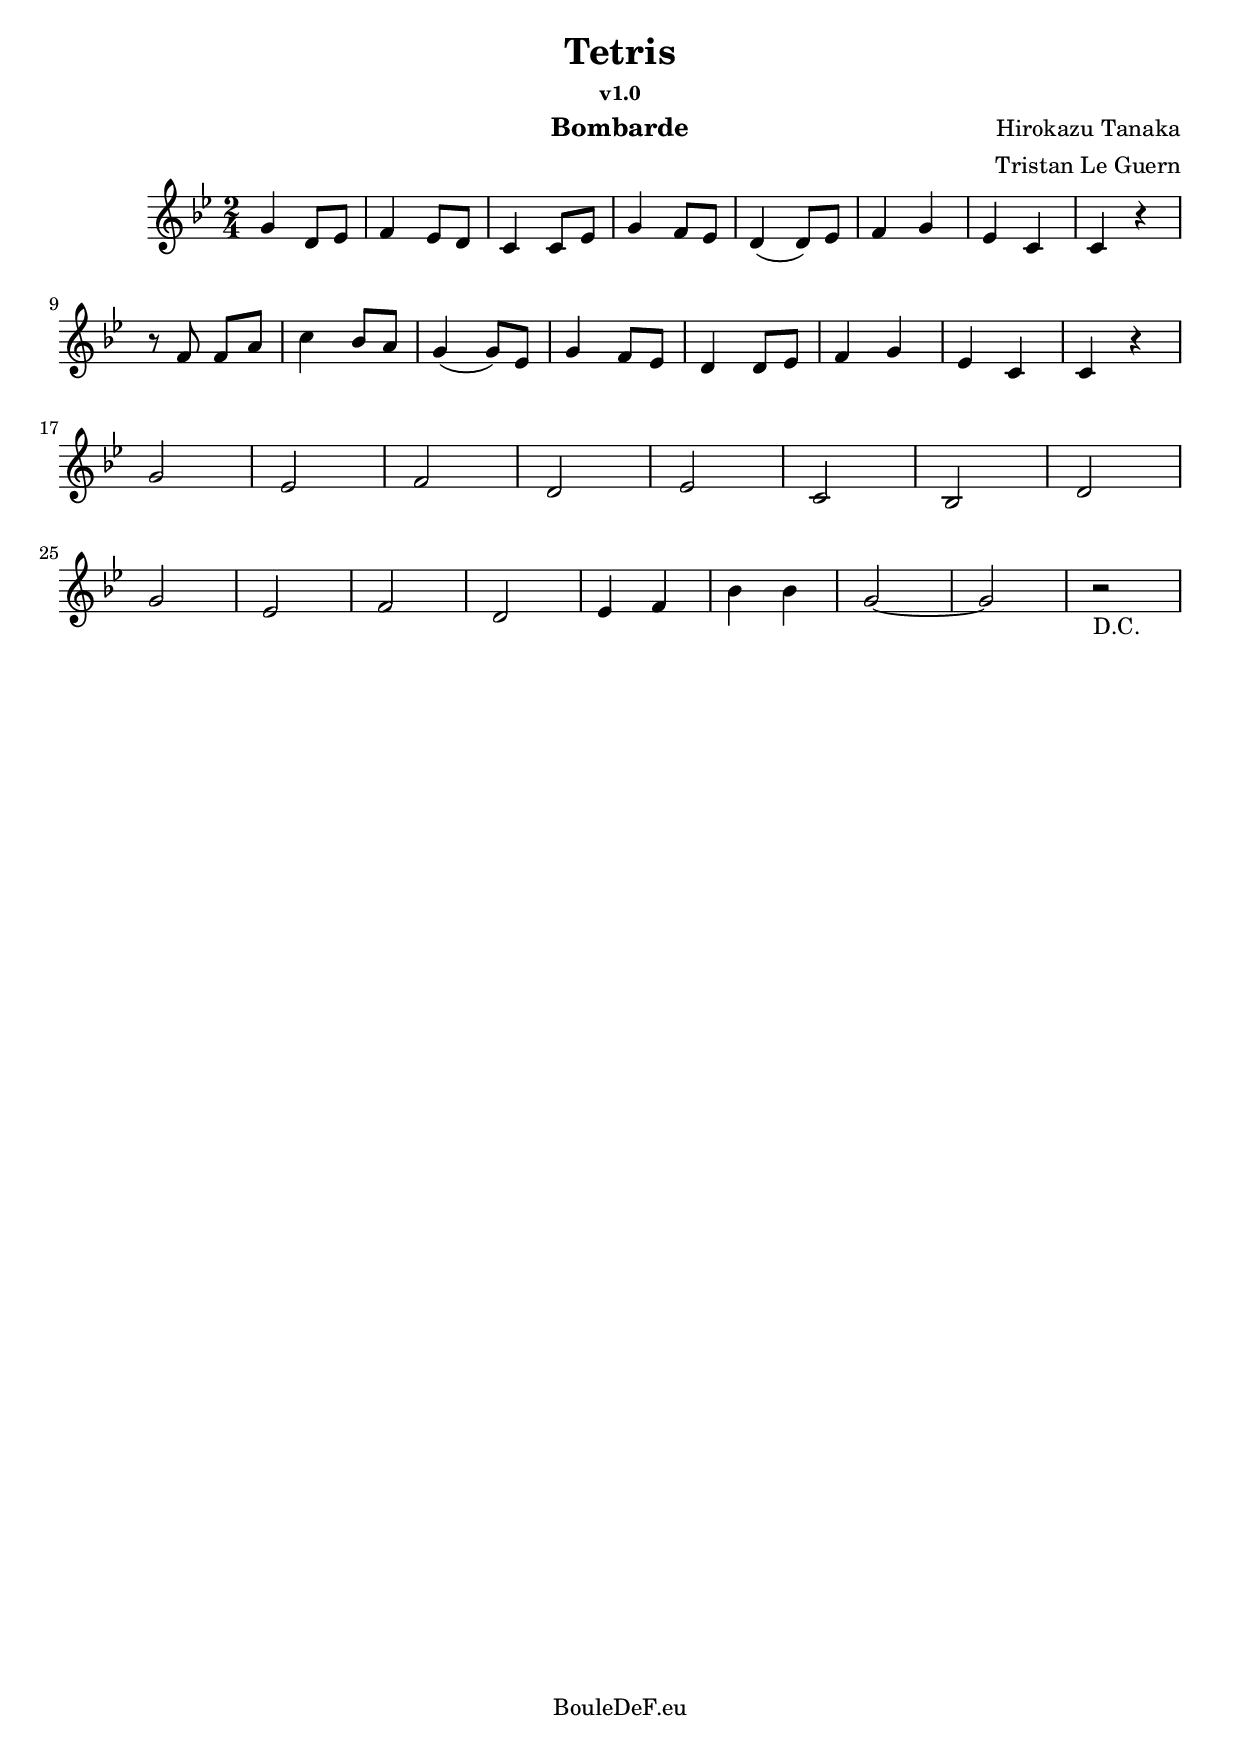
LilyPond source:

\version "2.14.2"
\include "italiano.ly"

\header {
	title = "Tetris"
	subsubtitle = "v1.0"
	composer = "Hirokazu Tanaka"
	arranger = "Tristan Le Guern"
	instrument = "Bombarde"
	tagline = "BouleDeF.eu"
}

\score {
	\new Staff \relative si {
		\clef "treble"
		\key sib \major
		\time 2/4

		sol'4 re8 mib
		| fa4 mib8 re
		| do4 do8 mib
		| sol4 fa8 mib
		| re4( re8) mib
		| fa4 sol
		| mib do
		| do r \break

		r8 fa fa la
		| do4 sib8 la
		| sol4( sol8) mib
		| sol4 fa8 mib
		| re4 re8 mib
		| fa4 sol
		| mib do
		| do r \break

		sol'2
		| mib
		| fa
		| re
		| mib
		| do
		| sib
		| re \break

		sol2
		| mib
		| fa
		| re
		| mib4 fa
		| sib sib
		| sol2~
		| sol2
		| r2_"D.C."
	}
}

